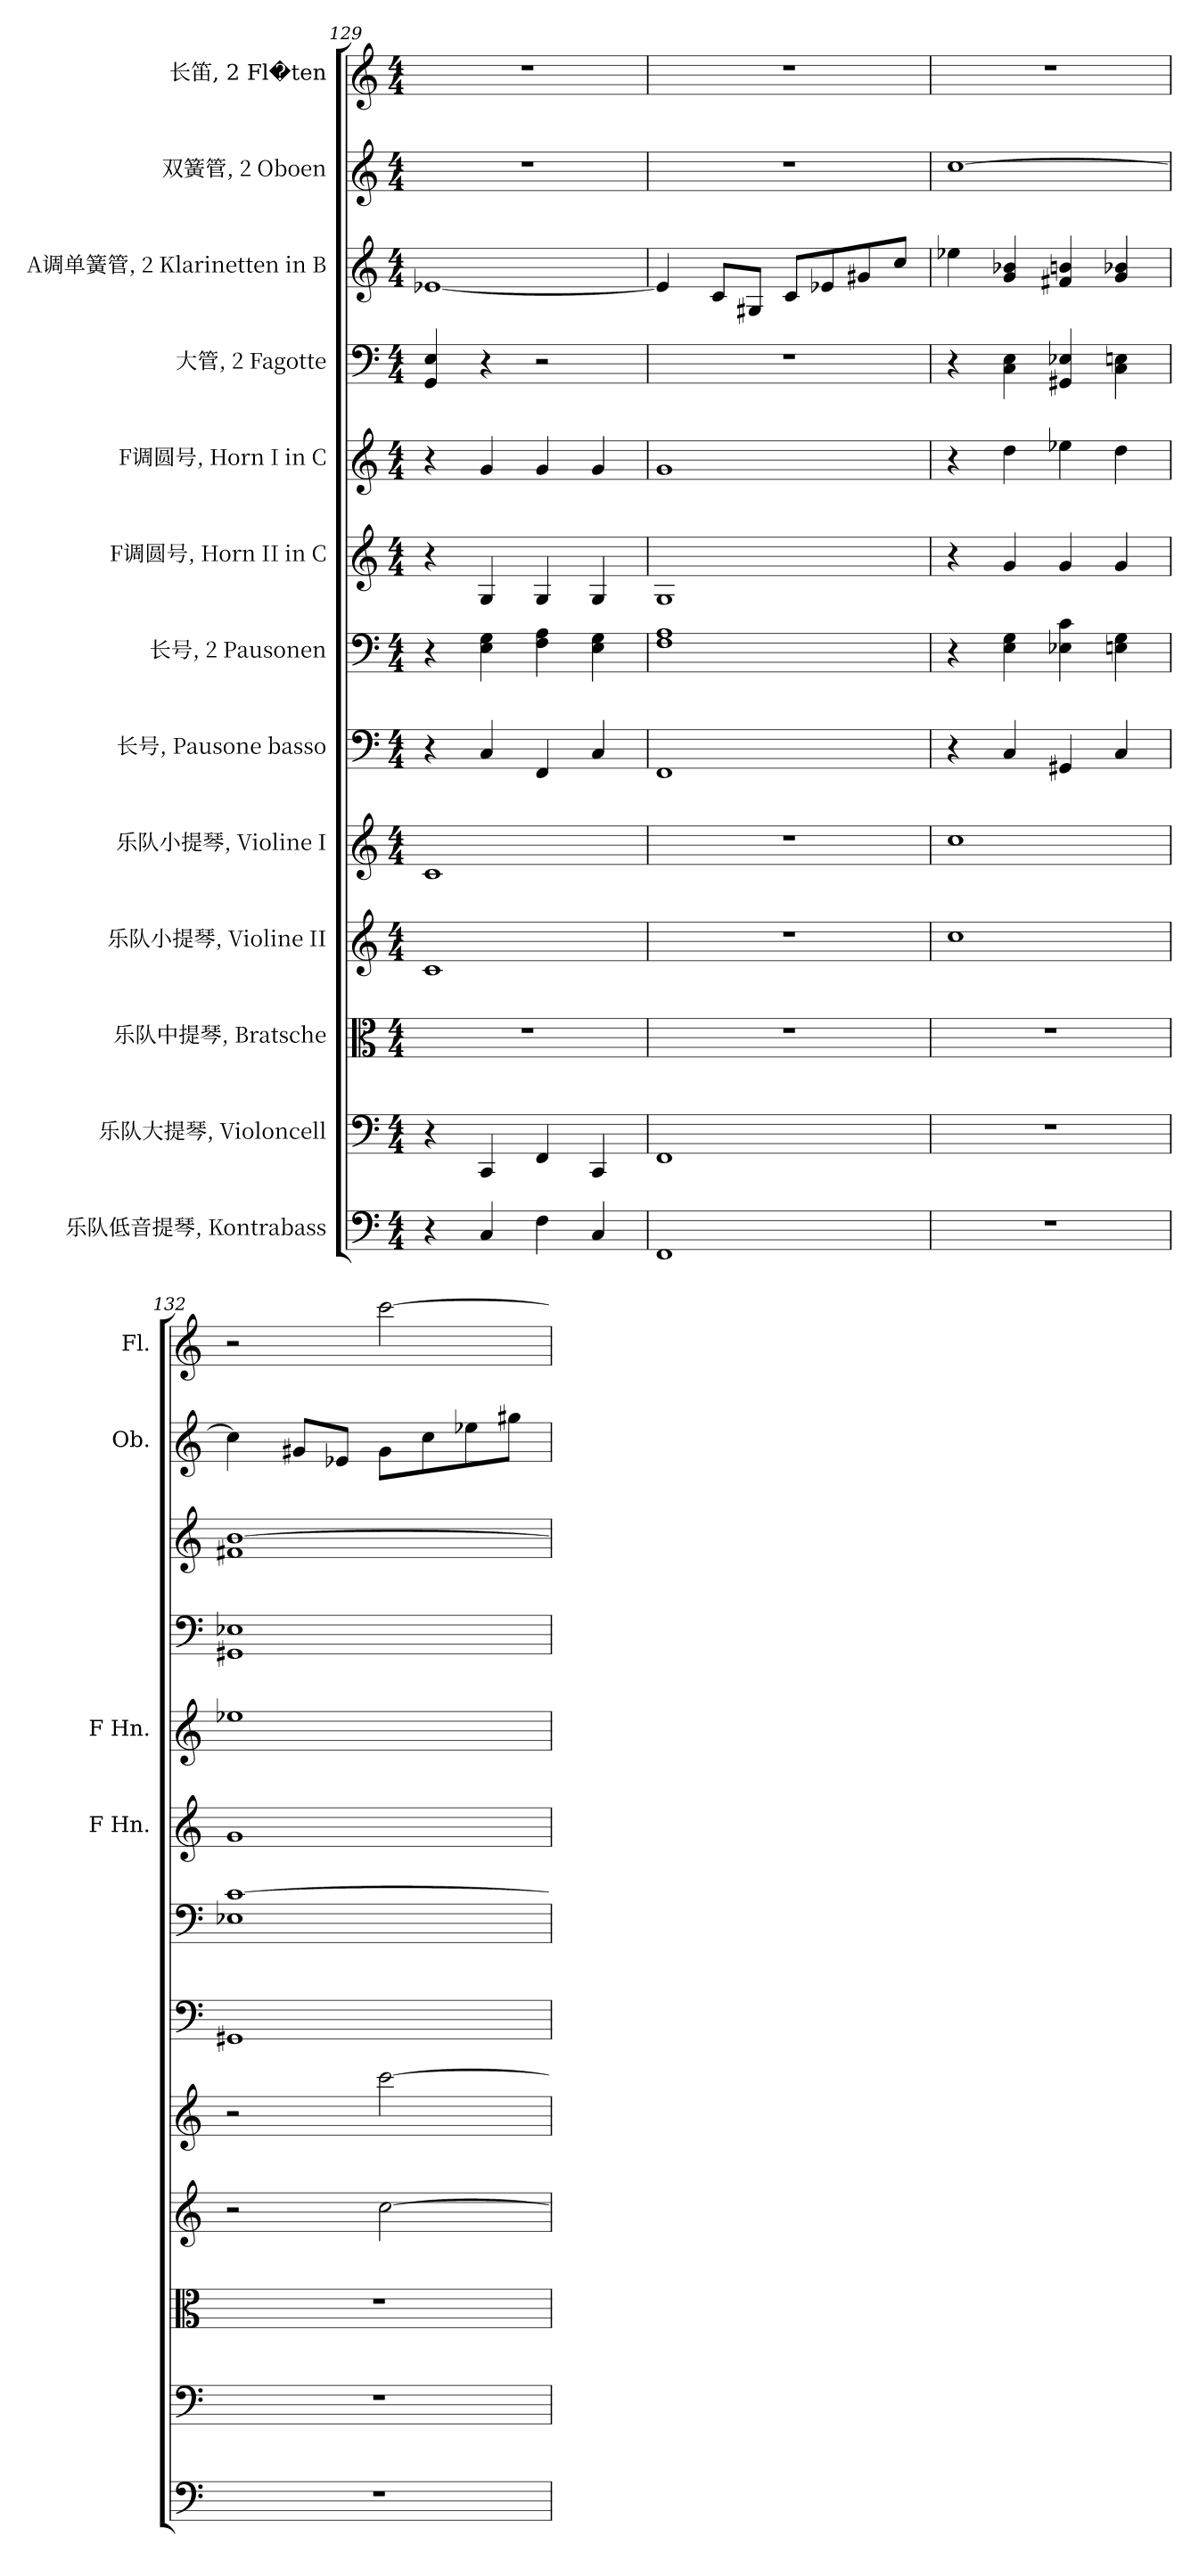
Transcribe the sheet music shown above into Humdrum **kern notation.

**kern	**kern	**kern	**kern	**kern	**kern	**kern	**kern	**kern	**kern	**kern	**kern	**kern
*part13	*part12	*part11	*part10	*part9	*part8	*part7	*part6	*part5	*part4	*part3	*part2	*part1
*staff13	*staff12	*staff11	*staff10	*staff9	*staff8	*staff7	*staff6	*staff5	*staff4	*staff3	*staff2	*staff1
*I"乐队低音提琴, Kontrabass	*I"乐队大提琴, Violoncell	*I"乐队中提琴, Bratsche	*I"乐队小提琴, Violine II	*I"乐队小提琴, Violine I	*I"长号, Pausone basso	*I"长号, 2 Pausonen	*I"F调圆号, Horn II in C	*I"F调圆号, Horn I in C	*I"大管, 2 Fagotte	*I"A调单簧管, 2 Klarinetten in B	*I"双簧管, 2 Oboen	*I"长笛, 2 Fl�ten
*	*	*	*	*	*	*	*I'F Hn.	*I'F Hn.	*	*	*I'Ob.	*I'Fl.
!!LO:PB:g=z
*clefF4	*clefF4	*clefC3	*clefG2	*clefG2	*clefF4	*clefF4	*clefG2	*clefG2	*clefF4	*clefG2	*clefG2	*clefG2
*ITrd7c12	*	*	*	*	*	*	*ITrd4c7	*ITrd4c7	*	*ITrd2c3	*	*
*k[]	*k[]	*k[]	*k[]	*k[]	*k[]	*k[]	*k[b-]	*k[b-]	*k[]	*k[f#c#g#]	*k[]	*k[]
*M4/4	*M4/4	*M4/4	*M4/4	*M4/4	*M4/4	*M4/4	*M4/4	*M4/4	*M4/4	*M4/4	*M4/4	*M4/4
=129	=129	=129	=129	=129	=129	=129	=129	=129	=129	=129	=129	=129
4r	4r	1r	1c	1c	4r	4r	4r	4r	4GG/ 4E/	[1cn	1r	1r
4CC/	4CC/	.	.	.	4C/	4E\ 4G\	4C/	4c/	4r	.	.	.
4FF\	4FF/	.	.	.	4FF/	4F\ 4A\	4C/	4c/	2r	.	.	.
4CC/	4CC/	.	.	.	4C/	4E\ 4G\	4C/	4c/	.	.	.	.
=130	=130	=130	=130	=130	=130	=130	=130	=130	=130	=130	=130	=130
1FFF	1FF	1r	1r	1r	1FF	1F 1A	1C	1c	1r	4c/]	1r	1r
.	.	.	.	.	.	.	.	.	.	8A/L	.	.
.	.	.	.	.	.	.	.	.	.	8E#X/J	.	.
.	.	.	.	.	.	.	.	.	.	8A/L	.	.
.	.	.	.	.	.	.	.	.	.	8cn/	.	.
.	.	.	.	.	.	.	.	.	.	8e#X/	.	.
.	.	.	.	.	.	.	.	.	.	8a/J	.	.
=131	=131	=131	=131	=131	=131	=131	=131	=131	=131	=131	=131	=131
1r	1r	1r	1cc	1cc	4r	4r	4r	4r	4r	4ccn\	[1cc	1r
.	.	.	.	.	4C/	4E\ 4G\	4c/	4g\	4C\ 4E\	4e/ 4gn/	.	.
.	.	.	.	.	4GG#X/	4E-X\ 4c\	4c/	4a-X\	4GG#X/ 4E-X/	4d#X/ 4g#X/	.	.
.	.	.	.	.	4C/	4En\ 4G\	4c/	4g\	4C\ 4En\	4e/ 4gn/	.	.
=132	=132	=132	=132	=132	=132	=132	=132	=132	=132	=132	=132	=132
*	*	*	*	*	*	*^	*	*	*	*^	*	*
1r	1r	1r	2r	2r	1GG#X	[1c	1E-X	1c	1a-X	1GG#X 1E-X	[1g#	1d#X	4cc\]	2r
.	.	.	.	.	.	.	.	.	.	.	.	.	8g#X/L	.
.	.	.	.	.	.	.	.	.	.	.	.	.	8e-X/J	.
.	.	.	[2cc\	[2ccc\	.	.	.	.	.	.	.	.	8g#\L	[2ccc\
.	.	.	.	.	.	.	.	.	.	.	.	.	8cc\	.
.	.	.	.	.	.	.	.	.	.	.	.	.	8ee-X\	.
.	.	.	.	.	.	.	.	.	.	.	.	.	8gg#X\J	.
*	*	*	*	*	*	*v	*v	*	*	*	*v	*v	*	*
=	=	=	=	=	=	=	=	=	=	=	=	=
*-	*-	*-	*-	*-	*-	*-	*-	*-	*-	*-	*-	*-
